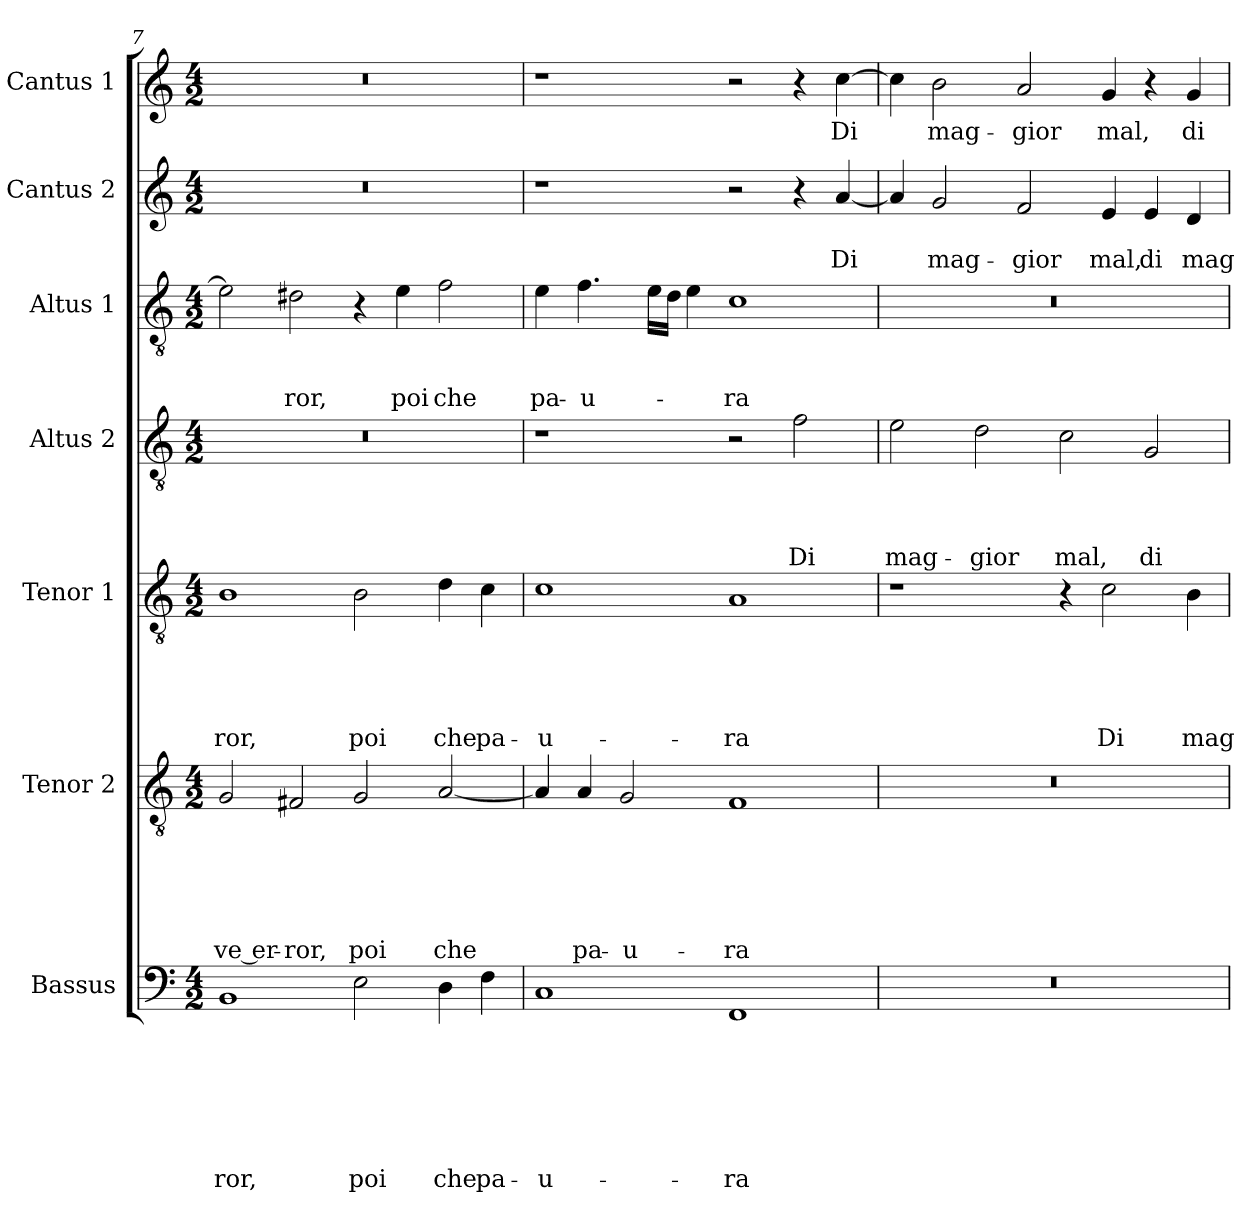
**kern	**text	**text	**text	**text	**text	**text	**text	**kern	**text	**text	**text	**text	**text	**text	**kern	**text	**text	**text	**text	**text	**kern	**text	**text	**text	**text	**kern	**text	**text	**text	**kern	**text	**text	**kern	**text
*part7	*part7	*part7	*part7	*part7	*part7	*part7	*part7	*part6	*part6	*part6	*part6	*part6	*part6	*part6	*part5	*part5	*part5	*part5	*part5	*part5	*part4	*part4	*part4	*part4	*part4	*part3	*part3	*part3	*part3	*part2	*part2	*part2	*part1	*part1
*staff7	*staff7	*staff7	*staff7	*staff7	*staff7	*staff7	*staff7	*staff6	*staff6	*staff6	*staff6	*staff6	*staff6	*staff6	*staff5	*staff5	*staff5	*staff5	*staff5	*staff5	*staff4	*staff4	*staff4	*staff4	*staff4	*staff3	*staff3	*staff3	*staff3	*staff2	*staff2	*staff2	*staff1	*staff1
*I"Bassus	*	*	*	*	*	*	*	*I"Tenor 2	*	*	*	*	*	*	*I"Tenor 1	*	*	*	*	*	*I"Altus 2	*	*	*	*	*I"Altus 1	*	*	*	*I"Cantus 2	*	*	*I"Cantus 1	*
*clefF4	*	*	*	*	*	*	*	*clefGv2	*	*	*	*	*	*	*clefGv2	*	*	*	*	*	*clefGv2	*	*	*	*	*clefGv2	*	*	*	*clefG2	*	*	*clefG2	*
*k[]	*	*	*	*	*	*	*	*k[]	*	*	*	*	*	*	*k[]	*	*	*	*	*	*k[]	*	*	*	*	*k[]	*	*	*	*k[]	*	*	*k[]	*
*a:	*	*	*	*	*	*	*	*a:	*	*	*	*	*	*	*a:	*	*	*	*	*	*a:	*	*	*	*	*a:	*	*	*	*a:	*	*	*a:	*
*M4/2	*	*	*	*	*	*	*	*M4/2	*	*	*	*	*	*	*M4/2	*	*	*	*	*	*M4/2	*	*	*	*	*M4/2	*	*	*	*M4/2	*	*	*M4/2	*
=7	=7	=7	=7	=7	=7	=7	=7	=7	=7	=7	=7	=7	=7	=7	=7	=7	=7	=7	=7	=7	=7	=7	=7	=7	=7	=7	=7	=7	=7	=7	=7	=7	=7	=7
!	!	!	!	!	!	!	!LO:LY:b	!	!	!	!	!	!	!LO:LY:b	!	!	!	!	!	!LO:LY:b	!	!	!	!	!	!	!	!	!	!	!	!	!	!
1BB	.	.	.	.	.	.	-ror,	2G/	.	.	.	.	.	-ve er-	1B	.	.	.	.	-ror,	0r	.	.	.	.	2e\]	.	.	.	0r	.	.	0r	.
!	!	!	!	!	!	!	!	!	!	!	!	!	!	!LO:LY:b	!	!	!	!	!	!	!	!	!	!	!	!	!	!	!LO:LY:b	!	!	!	!	!
.	.	.	.	.	.	.	.	2F#X/	.	.	.	.	.	-ror,	.	.	.	.	.	.	.	.	.	.	.	2d#X\	.	.	-ror,	.	.	.	.	.
!	!	!	!	!	!	!	!LO:LY:b	!	!	!	!	!	!	!LO:LY:b	!	!	!	!	!	!LO:LY:b	!	!	!	!	!	!	!	!	!	!	!	!	!	!
2E\	.	.	.	.	.	.	poi	2G/	.	.	.	.	.	poi	2B\	.	.	.	.	poi	.	.	.	.	.	4r	.	.	.	.	.	.	.	.
!	!	!	!	!	!	!	!	!	!	!	!	!	!	!	!	!	!	!	!	!	!	!	!	!	!	!	!	!	!LO:LY:b	!	!	!	!	!
.	.	.	.	.	.	.	.	.	.	.	.	.	.	.	.	.	.	.	.	.	.	.	.	.	.	4e\	.	.	poi	.	.	.	.	.
!	!	!	!	!	!	!	!LO:LY:b	!	!	!	!	!	!	!LO:LY:b	!	!	!	!	!	!LO:LY:b	!	!	!	!	!	!	!	!	!LO:LY:b	!	!	!	!	!
4D\	.	.	.	.	.	.	che	[2A/	.	.	.	.	.	che	4d\	.	.	.	.	che	.	.	.	.	.	2f\	.	.	che	.	.	.	.	.
!	!	!	!	!	!	!	!LO:LY:b	!	!	!	!	!	!	!	!	!	!	!	!	!LO:LY:b	!	!	!	!	!	!	!	!	!	!	!	!	!	!
4F\	.	.	.	.	.	.	pa-	.	.	.	.	.	.	.	4c\	.	.	.	.	pa-	.	.	.	.	.	.	.	.	.	.	.	.	.	.
=8	=8	=8	=8	=8	=8	=8	=8	=8	=8	=8	=8	=8	=8	=8	=8	=8	=8	=8	=8	=8	=8	=8	=8	=8	=8	=8	=8	=8	=8	=8	=8	=8	=8	=8
!	!	!	!	!	!	!	!LO:LY:b	!	!	!	!	!	!	!	!	!	!	!	!	!LO:LY:b	!	!	!	!	!	!	!	!	!LO:LY:b	!	!	!	!	!
1C	.	.	.	.	.	.	-u-	4A/]	.	.	.	.	.	.	1c	.	.	.	.	-u-	1r	.	.	.	.	4e\	.	.	pa-	1r	.	.	1r	.
!	!	!	!	!	!	!	!	!	!	!	!	!	!	!LO:LY:b	!	!	!	!	!	!	!	!	!	!	!	!	!	!	!LO:LY:b	!	!	!	!	!
.	.	.	.	.	.	.	.	4A/	.	.	.	.	.	pa-	.	.	.	.	.	.	.	.	.	.	.	4.f\	.	.	-u-	.	.	.	.	.
!	!	!	!	!	!	!	!	!	!	!	!	!	!	!LO:LY:b	!	!	!	!	!	!	!	!	!	!	!	!	!	!	!	!	!	!	!	!
.	.	.	.	.	.	.	.	2G/	.	.	.	.	.	-u-	.	.	.	.	.	.	.	.	.	.	.	.	.	.	.	.	.	.	.	.
.	.	.	.	.	.	.	.	.	.	.	.	.	.	.	.	.	.	.	.	.	.	.	.	.	.	16e\LL	.	.	.	.	.	.	.	.
.	.	.	.	.	.	.	.	.	.	.	.	.	.	.	.	.	.	.	.	.	.	.	.	.	.	16d\JJ	.	.	.	.	.	.	.	.
.	.	.	.	.	.	.	.	.	.	.	.	.	.	.	.	.	.	.	.	.	.	.	.	.	.	4e\	.	.	.	.	.	.	.	.
!	!	!	!	!	!	!	!LO:LY:b	!	!	!	!	!	!	!LO:LY:b	!	!	!	!	!	!LO:LY:b	!	!	!	!	!	!	!	!	!LO:LY:b	!	!	!	!	!
1FF	.	.	.	.	.	.	-ra	1F	.	.	.	.	.	-ra	1A	.	.	.	.	-ra	2r	.	.	.	.	1c	.	.	-ra	2r	.	.	2r	.
!	!	!	!	!	!	!	!	!	!	!	!	!	!	!	!	!	!	!	!	!	!	!	!	!	!LO:LY:b	!	!	!	!	!	!	!	!	!
.	.	.	.	.	.	.	.	.	.	.	.	.	.	.	.	.	.	.	.	.	2f\	.	.	.	Di	.	.	.	.	4r	.	.	4r	.
!	!	!	!	!	!	!	!	!	!	!	!	!	!	!	!	!	!	!	!	!	!	!	!	!	!	!	!	!	!	!	!	!LO:LY:b	!	!LO:LY:b
.	.	.	.	.	.	.	.	.	.	.	.	.	.	.	.	.	.	.	.	.	.	.	.	.	.	.	.	.	.	[4a/	.	Di	[4cc\	Di
!!LO:PB:g=z
=9	=9	=9	=9	=9	=9	=9	=9	=9	=9	=9	=9	=9	=9	=9	=9	=9	=9	=9	=9	=9	=9	=9	=9	=9	=9	=9	=9	=9	=9	=9	=9	=9	=9	=9
!	!	!	!	!	!	!	!	!	!	!	!	!	!	!	!	!	!	!	!	!	!	!	!	!	!LO:LY:b	!	!	!	!	!	!	!	!	!
0r	.	.	.	.	.	.	.	0r	.	.	.	.	.	.	1r	.	.	.	.	.	2e\	.	.	.	mag-	0r	.	.	.	4a/]	.	.	4cc\]	.
!	!	!	!	!	!	!	!	!	!	!	!	!	!	!	!	!	!	!	!	!	!	!	!	!	!	!	!	!	!	!	!	!LO:LY:b	!	!LO:LY:b
.	.	.	.	.	.	.	.	.	.	.	.	.	.	.	.	.	.	.	.	.	.	.	.	.	.	.	.	.	.	2g/	.	mag-	2b\	mag-
!	!	!	!	!	!	!	!	!	!	!	!	!	!	!	!	!	!	!	!	!	!	!	!	!	!LO:LY:b	!	!	!	!	!	!	!	!	!
.	.	.	.	.	.	.	.	.	.	.	.	.	.	.	.	.	.	.	.	.	2d\	.	.	.	-gior	.	.	.	.	.	.	.	.	.
!	!	!	!	!	!	!	!	!	!	!	!	!	!	!	!	!	!	!	!	!	!	!	!	!	!	!	!	!	!	!	!	!LO:LY:b	!	!LO:LY:b
.	.	.	.	.	.	.	.	.	.	.	.	.	.	.	.	.	.	.	.	.	.	.	.	.	.	.	.	.	.	2f/	.	-gior	2a/	-gior
!	!	!	!	!	!	!	!	!	!	!	!	!	!	!	!	!	!	!	!	!	!	!	!	!	!LO:LY:b	!	!	!	!	!	!	!	!	!
.	.	.	.	.	.	.	.	.	.	.	.	.	.	.	4r	.	.	.	.	.	2c\	.	.	.	mal,	.	.	.	.	.	.	.	.	.
!	!	!	!	!	!	!	!	!	!	!	!	!	!	!	!	!	!	!	!	!LO:LY:b	!	!	!	!	!	!	!	!	!	!	!	!LO:LY:b	!	!LO:LY:b
.	.	.	.	.	.	.	.	.	.	.	.	.	.	.	2c\	.	.	.	.	Di	.	.	.	.	.	.	.	.	.	4e/	.	mal,	4g/	mal,
!	!	!	!	!	!	!	!	!	!	!	!	!	!	!	!	!	!	!	!	!	!	!	!	!	!LO:LY:b	!	!	!	!	!	!	!LO:LY:b	!	!
.	.	.	.	.	.	.	.	.	.	.	.	.	.	.	.	.	.	.	.	.	2G/	.	.	.	di	.	.	.	.	4e/	.	di	4r	.
!	!	!	!	!	!	!	!	!	!	!	!	!	!	!	!	!	!	!	!	!LO:LY:b	!	!	!	!	!	!	!	!	!	!	!	!LO:LY:b	!	!LO:LY:b
.	.	.	.	.	.	.	.	.	.	.	.	.	.	.	4B\	.	.	.	.	mag-	.	.	.	.	.	.	.	.	.	4d/	.	mag-	4g/	di
=	=	=	=	=	=	=	=	=	=	=	=	=	=	=	=	=	=	=	=	=	=	=	=	=	=	=	=	=	=	=	=	=	=	=
*-	*-	*-	*-	*-	*-	*-	*-	*-	*-	*-	*-	*-	*-	*-	*-	*-	*-	*-	*-	*-	*-	*-	*-	*-	*-	*-	*-	*-	*-	*-	*-	*-	*-	*-
